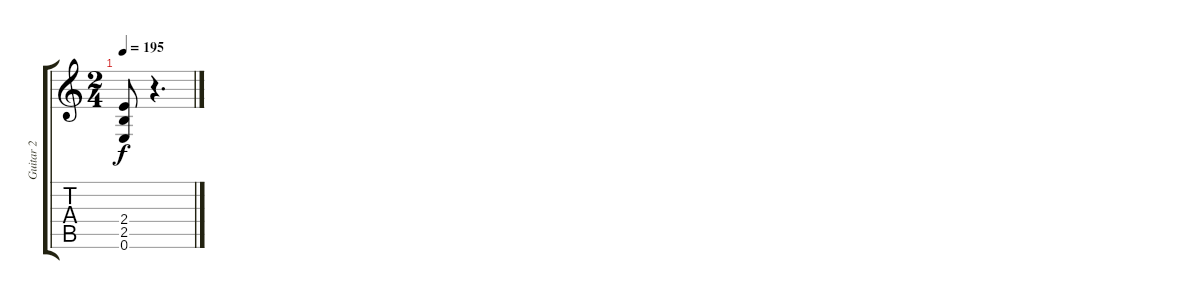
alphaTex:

\track ("Guitar 2" "Guitar 2") {instrument distortionguitar}
\staff {score tabs}
\tuning (E4 B3 G3 D3 A2 E2) {hide}
\ts (2 4)
\tempo 195
\clef g2
\ks c
(2.4 2.5 0.6).8{dy f} r.4{d}
